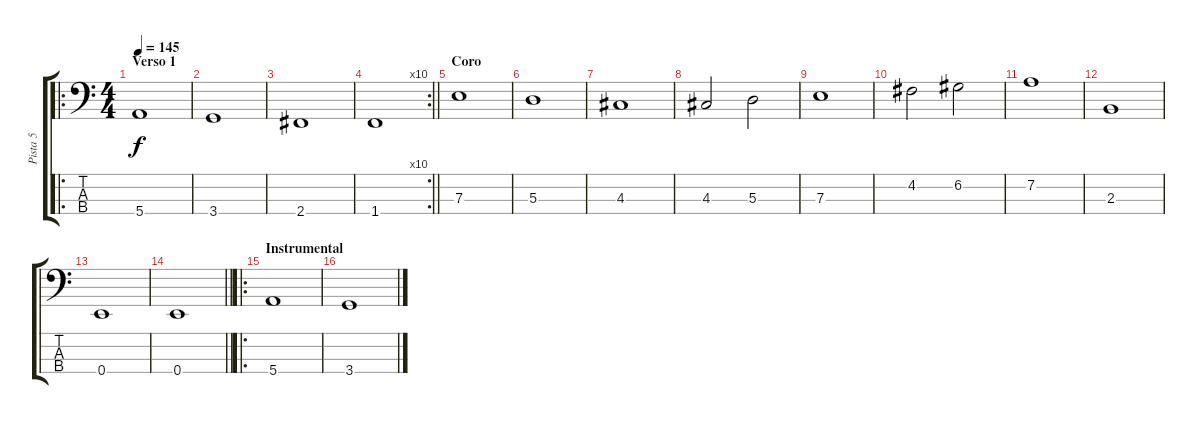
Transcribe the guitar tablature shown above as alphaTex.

\track ("Pista 5" "Pista 5") {instrument electricbassfinger}
\staff {score tabs}
\tuning (G2 D2 A1 E1) {hide}
\ro
\ts (4 4)
\section ("" "Verso 1")
\tempo 145
\clef f4
\ks c
5.4.1{dy f instrument electricbassfinger} |
3.4.1 |
2.4.1 |
\rc 10
\barLineRight lightlight
1.4.1 |
\section ("" "Coro")
7.3.1 |
5.3.1 |
4.3.1 |
4.3.2 5.3.2 |
7.3.1 |
4.2.2 6.2.2 |
7.2.1 |
2.3.1 |
0.4.1 |
\barLineRight lightlight
0.4.1 |
\ro
\section ("" "Instrumental")
5.4.1 |
3.4.1
